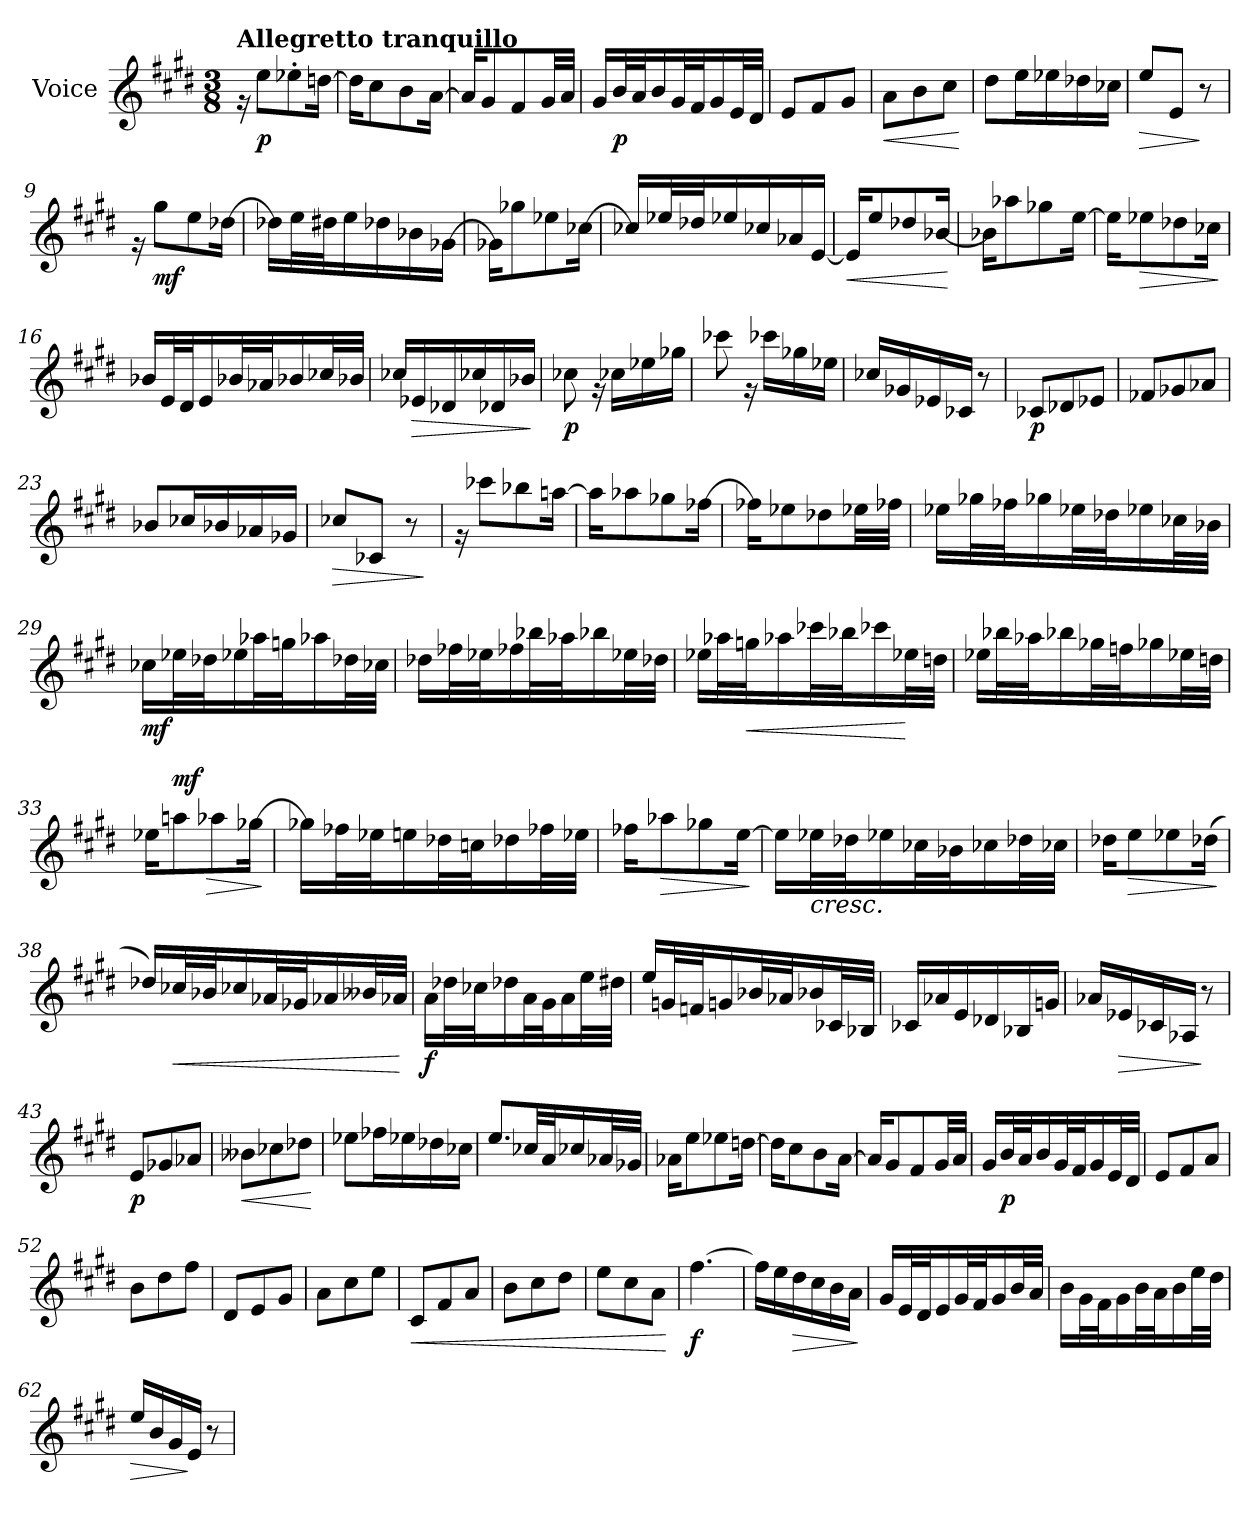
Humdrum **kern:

**kern	**dynam
*part1	*part1
*staff1	*staff1
*I"Voice	*
*I'V	*
*clefG2	*
*k[f#c#g#d#]	*
*M3/8	*
*MM56	*
=1	=1
!LO:TX:a:B:t=Allegretto tranquillo	!
16rg	.
!	!LO:DY:b
8ee\L	p
8ee-X'i\	.
[16ddn\Jk	.
=2	=2
16dd\KL]	.
8cc#\	.
8b\	.
[16a\Jk	.
=3	=3
16a/KL]	.
8g#/	.
8f#/	.
32g#/LL	.
32a/JJJ	.
=4	=4
16g#/LL	.
!	!LO:DY:b
32b/L	p
32a/J	.
16b/	.
32g#/L	.
32f#/J	.
16g#/	.
32e/L	.
32d#j/JJJ	.
=5	=5
8e/L	.
8f#/	.
8g#/J	.
=6	=6
!	!LO:HP:b
8a\L	<
8b\	.
8cc#\J	.
.	[
=7	=7
8dd#j\L	.
16ee\L	.
16ee-Xi\	.
16dd-Xi\	.
16cc-Xi\JJ	.
!!LO:LB:g=z
=8	=8
!	!LO:HP:b
8ee/L	>
8e/J	.
8r	]
=9	=9
16rg	.
!	!LO:DY:b
8gg#\L	mf
8ee\	.
[16dd-Xi\Jk	.
=10	=10
16dd-Xi\LL]	.
32ee\L	.
32dd#j\J	.
16ee\	.
16dd-Xi\	.
16b-Xi\	.
[16g-Xi\JJ	.
=11	=11
16g-Xi\KL]	.
8gg-Xi\	.
8ee-Xi\	.
[16cc-Xi\Jk	.
=12	=12
16cc-Xi/LL]	.
32ee-Xi/L	.
32dd-Xi/J	.
16ee-Xi/	.
16cc-Xi/	.
16a-Xi/	.
[16e/JJ	.
=13	=13
!	!LO:HP:b
16e/KL]	<
8ee/	.
8dd-Xi/	.
[16b-Xi/Jk	.
.	[
=14	=14
16b-Xi\KL]	.
8aa-Xi\	.
8gg-Xi\	.
[16ee\Jk	.
=15	=15
16ee\KL]	.
!	!LO:HP:b
8ee-Xi\	>
8dd-Xi\	.
16cc-Xi\Jk	.
.	]
!!LO:LB:g=z
=16	=16
16b-Xi/LL	.
32e/L	.
32d#j/J	.
16e/	.
32b-Xi/L	.
32a-Xi/J	.
16b-Xi/	.
32cc-Xi/L	.
32b-Xi/JJJ	.
=17	=17
16cc-Xi/LL	.
!	!LO:HP:b
16e-Xi/	>
16d-Xi/	.
16cc-Xi/	.
16d-Xi/	.
16b-Xi/JJ	.
.	]
=18	=18
!	!LO:DY:b
8cc-Xi\	p
16rg	.
16cc-Xi\LL	.
16ee-Xi\	.
16gg-Xi\JJ	.
=19	=19
8ccc-Xi\	.
16rg	.
16ccc-Xi\LL	.
16gg-Xi\	.
16ee-Xi\JJ	.
=20	=20
16cc-Xi/LL	.
16g-Xi/	.
16e-Xi/	.
16c-Xi/JJ	.
8r	.
=21	=21
!	!LO:DY:b
8c-Xi/L	p
8d-Xi/	.
8e-Xi/J	.
=22	=22
8f-XZ/L	.
8g-Xi/	.
8a-Xi/J	.
!!LO:LB:g=z
=23	=23
8b-Xi/L	.
16cc-Xi/L	.
16b-Xi/	.
16a-Xi/	.
16g-Xi/JJ	.
=24	=24
!	!LO:HP:b
8cc-Xi/L	>
8c-Xi/J	.
8r	.
.	]
=25	=25
16rg	.
8ccc-Xi\L	.
8bb-Xi\	.
[16aan\Jk	.
=26	=26
16aa\KL]	.
8aa-Xi\	.
8gg-Xi\	.
[16ff-Xi\Jk	.
=27	=27
16ff-Xi\KL]	.
8ee-Xi\	.
8dd-Xi\	.
32ee-Xi\LL	.
32ff-Xi\JJJ	.
=28	=28
16ee-Xi\LL	.
32gg-Xi\L	.
32ff-Xi\J	.
16gg-Xi\	.
32ee-Xi\L	.
32dd-Xi\J	.
16ee-Xi\	.
32cc-Xi\L	.
32b-Xi\JJJ	.
!!LO:LB:g=z
=29	=29
!	!LO:DY:b
16cc-Xi\LL	mf
32ee-Xi\L	.
32dd-Xi\J	.
16ee-Xi\	.
32aa-Xi\L	.
32ggni\J	.
16aa-Xi\	.
32dd-Xi\L	.
32cc-Xi\JJJ	.
=30	=30
16dd-Xi\LL	.
32ff-Xi\L	.
32ee-Xi\J	.
16ff-Xi\	.
32bb-Xi\L	.
32aa-Xi\J	.
16bb-Xi\	.
32ee-Xi\L	.
32dd-Xi\JJJ	.
=31	=31
16ee-Xi\LL	.
32aa-Xi\L	.
!	!LO:HP:b
32ggni\J	<
16aa-Xi\	.
32ccc-Xi\L	.
32bb-Xi\J	.
16ccc-Xi\	.
32ee-Xi\L	[
32ddni\JJJ	.
!!LO:LB:g=z
=32	=32
16ee-Xi\LL	.
32bb-Xi\L	.
32aa-Xi\J	.
16bb-Xi\	.
32gg-Xi\L	.
32ffni\J	.
16gg-Xi\	.
32ee-Xi\L	.
32ddni\JJJ	.
=33	=33
16ee-Xi\KL	.
!	!LO:HP:b
!	!LO:DY:n=1:a
8aan\	> mf
8aa-Xi\	.
[16gg-Xi\Jk	.
.	]
=34	=34
16gg-Xi\LL]	.
32ff-XZ\L	.
32ee-Xi\J	.
16ee\	.
32dd-Xi\L	.
32ccni\J	.
16dd-Xi\	.
32ff-Xi\L	.
32ee-Xi\JJJ	.
=35	=35
16ff-Xi\KL	.
!	!LO:HP:b
8aa-Xi\	>
8gg-Xi\	.
[16ee\Jk	.
.	]
=36	=36
16ee\LL]	.
!LO:TX:b:i:t=cresc.	!
32ee-Xi\L	.
32dd-Xi\J	.
16ee-Xi\	.
32cc-Xi\L	.
32b-Xi\J	.
16cc-Xi\	.
32dd-Xi\L	.
32cc-Xi\JJJ	.
!!LO:LB:g=z
=37	=37
16dd-Xi\KL	.
!	!LO:HP:b
8ee\	>
8ee-Xi\	.
(>16dd-Xi\Jk	.
.	]
=38	=38
16dd-Xi/LL)	.
!	!LO:HP:b
32cc-Xi/L	<
32b-Xi/J	.
16cc-Xi/	.
32a-Xi/L	.
32g-Xi/J	.
16a-Xi/	.
32b--XZ/L	.
32a-Xi/JJJ	.
.	[
=39	=39
!	!LO:DY:b
16a\LL	f
32dd-Xi\L	.
32cc-Xi\J	.
16dd-Xi\	.
32a\L	.
32g#j\J	.
16a\	.
32ee\L	.
32dd#j\JJJ	.
=40	=40
16ee/LL	.
32gni/L	.
32fni/J	.
16gni/	.
32b-Xi/L	.
32a-Xi/J	.
16b-Xi/	.
32c-Xi/L	.
32B-Xi/JJJ	.
!!LO:LB:g=z
=41	=41
16c-Xi/LL	.
16a-Xi/	.
16e/	.
16d-Xi/	.
16B-Xi/	.
16gni/JJ	.
=42	=42
16a-Xi/LL	.
!	!LO:HP:b
16e-Xi/	>
16c-Xi/	.
16A-Xi/JJ	.
8r	]
=43	=43
!	!LO:DY:b
8e/L	p
8g-Xi/	.
8a-Xi/J	.
=44	=44
!	!LO:HP:b
8b--XZ\L	<
8cc-Xi\	.
8dd-Xi\J	.
.	[
=45	=45
8ee-Xi\L	.
16ff-XZ\L	.
16ee-Xi\	.
16dd-Xi\	.
16cc-Xi\JJ	.
=46	=46
8.ee/L	.
32cc-Xi/LL	.
32a/J	.
16cc-Xi/	.
32a-Xi/L	.
32g-Xi/JJJ	.
=47	=47
16a-Xi\KL	.
8ee\	.
8ee-Xi\	.
[16ddn\Jk	.
!!LO:LB:g=z
=48	=48
16dd\KL]	.
8cc#\	.
8b\	.
[16a\Jk	.
=49	=49
16a/KL]	.
8g#j/	.
8f#/	.
32g#/LL	.
32a/JJJ	.
=50	=50
16g#/LL	.
!	!LO:DY:b
32b/L	p
32a/J	.
16b/	.
32g#/L	.
32f#/J	.
16g#/	.
32e/L	.
32d#j/JJJ	.
=51	=51
8e/L	.
8f#/	.
8a/J	.
=52	=52
8b\L	.
8dd#\	.
8ff#\J	.
=53	=53
8d#/L	.
8e/	.
8g#/J	.
=54	=54
8a\L	.
8cc#\	.
8ee\J	.
=55	=55
!	!LO:HP:b
8c#/L	<
8f#/	.
8a/J	.
=56	=56
8b\L	.
8cc#\	.
8dd#\J	.
!!LO:LB:g=z
=57	=57
8ee\L	.
8cc#\	.
8a\J	.
.	[
=58	=58
!	!LO:DY:b
[4.ff#\	f
=59	=59
16ff#\LL]	.
16ee\	.
!	!LO:HP:b
16dd#\	>
16cc#\	.
16b\	.
16a\JJ	.
.	]
=60	=60
16g#/LL	.
32e/L	.
32d#/J	.
16e/	.
32g#/L	.
32f#/J	.
16g#/	.
32b/L	.
32a/JJJ	.
=61	=61
16b\LL	.
32g#\L	.
32f#\J	.
16g#\	.
32b\L	.
32a\J	.
16b\	.
32ee\L	.
32dd#\JJJ	.
=62	=62
!	!LO:HP:b
16ee/LL	>
16b/	.
16g#/	.
16e/JJ	]
8r	.
=	=
*-	*-
